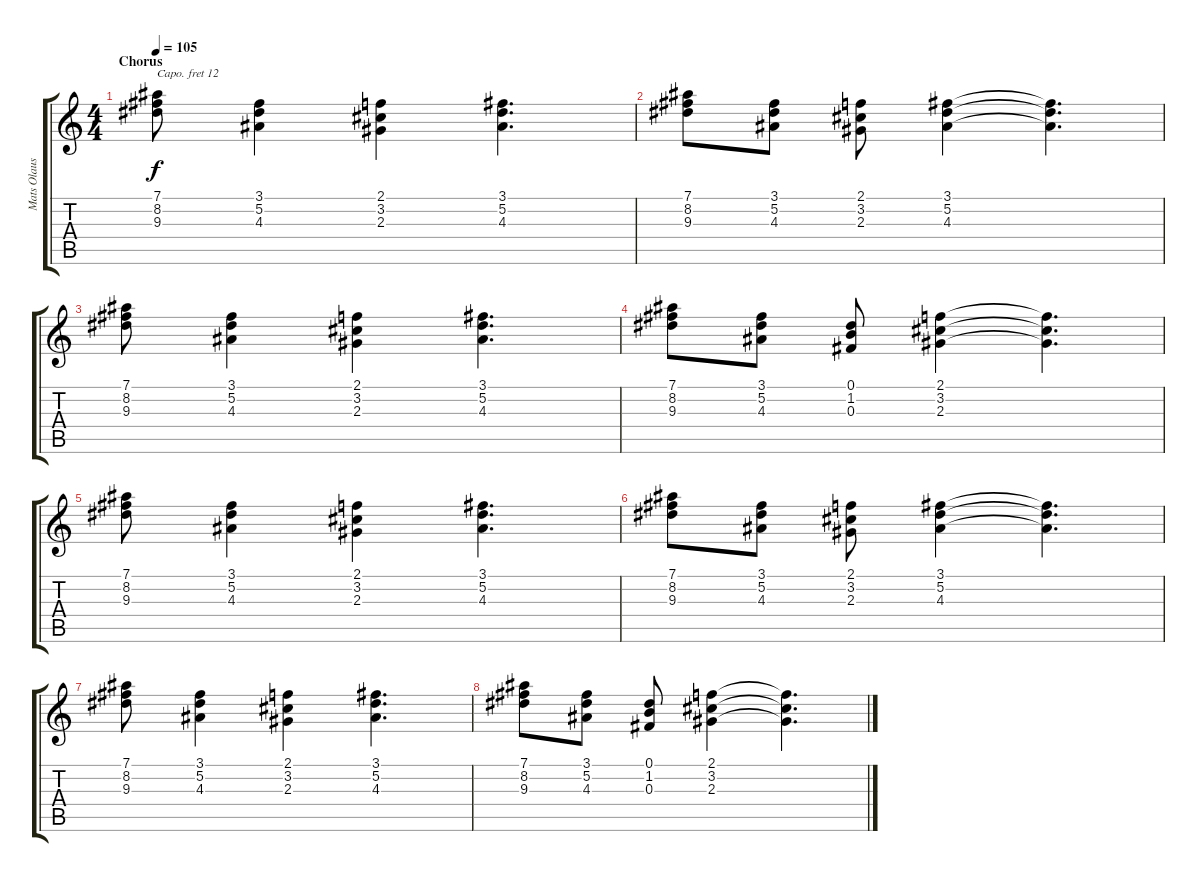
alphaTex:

\track ("Mats Olausson" "Mats Olaus") {instrument rockorgan}
\staff {score tabs}
\capo 12
\tuning (Eb4 Bb3 Gb3 Db3 Ab2 Eb2) {hide}
\ts (4 4)
\section ("" "Chorus")
\tempo 105
\clef g2
\ks c
(7.1 8.2 9.3).8{dy f} (3.1 5.2 4.3).4 (2.1 3.2 2.3).4 (3.1 5.2 4.3).4{d} |
(7.1 8.2 9.3).8 (3.1 5.2 4.3).8 (2.1 3.2 2.3).8 (3.1 5.2 4.3).4 (3.1{t} 5.2{t} 4.3{t}).4{d} |
(7.1 8.2 9.3).8 (3.1 5.2 4.3).4 (2.1 3.2 2.3).4 (3.1 5.2 4.3).4{d} |
(7.1 8.2 9.3).8 (3.1 5.2 4.3).8 (0.1 1.2 0.3).8 (2.1 3.2 2.3).4 (2.1{t} 3.2{t} 2.3{t}).4{d} |
(7.1 8.2 9.3).8 (3.1 5.2 4.3).4 (2.1 3.2 2.3).4 (3.1 5.2 4.3).4{d} |
(7.1 8.2 9.3).8 (3.1 5.2 4.3).8 (2.1 3.2 2.3).8 (3.1 5.2 4.3).4 (3.1{t} 5.2{t} 4.3{t}).4{d} |
(7.1 8.2 9.3).8 (3.1 5.2 4.3).4 (2.1 3.2 2.3).4 (3.1 5.2 4.3).4{d} |
(7.1 8.2 9.3).8 (3.1 5.2 4.3).8 (0.1 1.2 0.3).8 (2.1 3.2 2.3).4 (2.1{t} 3.2{t} 2.3{t}).4{d}
